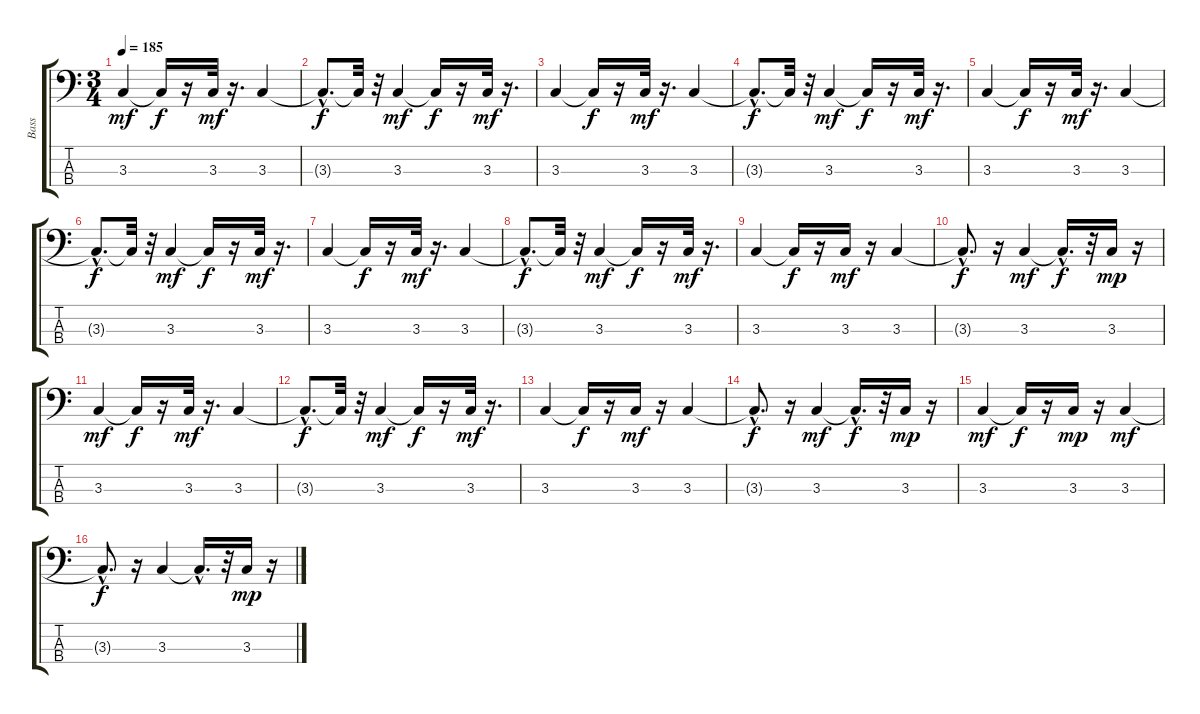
\track ("Bass   " "Bass   ") {instrument slapbass1}
\staff {score tabs}
\tuning (G2 D2 A1 E1) {hide}
\ts (3 4)
\tempo 185
\clef f4
\ks c
3.3.4{dy mf volume 16} 3.3{t}.16{dy f} r.16 3.3.32{dy mf volume 16} r.16{d} 3.3.4 |
3.3{hac t}.8{d dy f} 3.3{t}.32 r.32 3.3.4{dy mf} 3.3{t}.16{dy f} r.16 3.3.32{dy mf} r.16{d} |
3.3.4 3.3{t}.16{dy f} r.16 3.3.32{dy mf} r.16{d} 3.3.4 |
3.3{hac t}.8{d dy f} 3.3{t}.32 r.32 3.3.4{dy mf} 3.3{t}.16{dy f} r.16 3.3.32{dy mf} r.16{d} |
3.3.4 3.3{t}.16{dy f} r.16 3.3.32{dy mf} r.16{d} 3.3.4 |
3.3{hac t}.8{d dy f} 3.3{t}.32 r.32 3.3.4{dy mf} 3.3{t}.16{dy f} r.16 3.3.32{dy mf} r.16{d} |
3.3.4 3.3{t}.16{dy f} r.16 3.3.32{dy mf} r.16{d} 3.3.4 |
3.3{hac t}.8{d dy f} 3.3{t}.32 r.32 3.3.4{dy mf} 3.3{t}.16{dy f} r.16 3.3.32{dy mf} r.16{d} |
3.3.4 3.3{t}.16{dy f} r.16 3.3.16{dy mf} r.16 3.3.4 |
3.3{hac t}.8{d dy f} r.16 3.3.4{dy mf} 3.3{hac t}.16{d dy f} r.32 3.3.16{dy mp} r.16 |
3.3.4{dy mf} 3.3{t}.16{dy f} r.16 3.3.32{dy mf} r.16{d} 3.3.4 |
3.3{hac t}.8{d dy f} 3.3{t}.32 r.32 3.3.4{dy mf} 3.3{t}.16{dy f} r.16 3.3.32{dy mf} r.16{d} |
3.3.4 3.3{t}.16{dy f} r.16 3.3.16{dy mf} r.16 3.3.4 |
3.3{hac t}.8{d dy f} r.16 3.3.4{dy mf} 3.3{hac t}.16{d dy f} r.32 3.3.16{dy mp} r.16 |
3.3.4{dy mf} 3.3{t}.16{dy f} r.16 3.3.16{dy mp} r.16 3.3.4{dy mf} |
3.3{hac t}.8{d dy f} r.16 3.3.4 3.3{hac t}.16{d} r.32 3.3.16{dy mp} r.16
